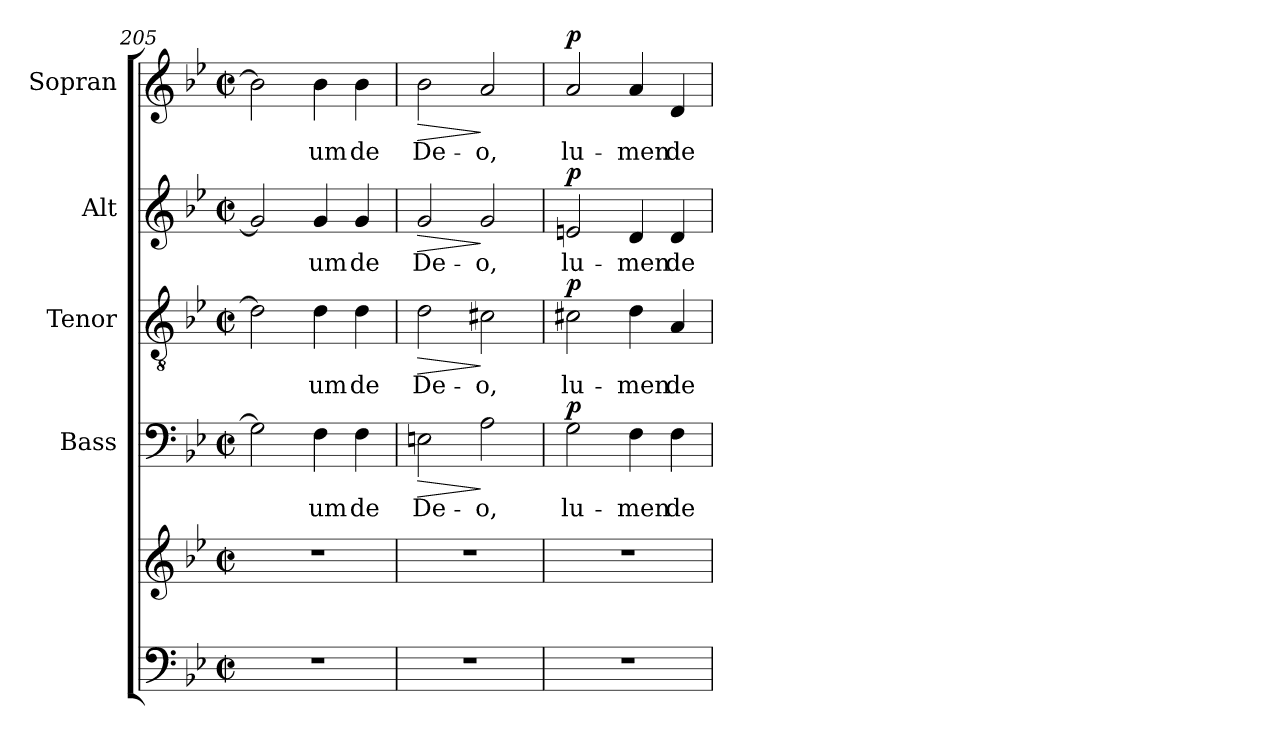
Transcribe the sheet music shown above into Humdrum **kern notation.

**kern	**kern	**kern	**text	**dynam	**kern	**text	**dynam	**kern	**text	**dynam	**kern	**text	**dynam
*part5	*part5	*part4	*part4	*part4	*part3	*part3	*part3	*part2	*part2	*part2	*part1	*part1	*part1
*staff6	*staff5	*staff4	*staff4	*staff4	*staff3	*staff3	*staff3	*staff2	*staff2	*staff2	*staff1	*staff1	*staff1
*	*	*I"Bass	*	*	*I"Tenor	*	*	*I"Alt	*	*	*I"Sopran	*	*
*	*	*I'B.	*	*	*I'T.	*	*	*I'A.	*	*	*I'S.	*	*
*clefF4	*clefG2	*clefF4	*	*	*clefGv2	*	*	*clefG2	*	*	*clefG2	*	*
*k[b-e-]	*k[b-e-]	*k[b-e-]	*	*	*k[b-e-]	*	*	*k[b-e-]	*	*	*k[b-e-]	*	*
*B-:	*B-:	*B-:	*	*	*B-:	*	*	*B-:	*	*	*B-:	*	*
*M2/2	*M2/2	*M2/2	*	*	*M2/2	*	*	*M2/2	*	*	*M2/2	*	*
*met(c|)	*met(c|)	*met(c|)	*	*	*met(c|)	*	*	*met(c|)	*	*	*met(c|)	*	*
=205	=205	=205	=205	=205	=205	=205	=205	=205	=205	=205	=205	=205	=205
1r	1r	2G\]	.	.	2d\]	.	.	2g/]	.	.	2b-\]	.	.
!	!	!	!LO:LY:b	!	!	!LO:LY:b	!	!	!LO:LY:b	!	!	!LO:LY:b	!
.	.	4F\	-um	.	4d\	-um	.	4g/	-um	.	4b-\	-um	.
!	!	!	!LO:LY:b	!	!	!LO:LY:b	!	!	!LO:LY:b	!	!	!LO:LY:b	!
.	.	4F\	de	.	4d\	de	.	4g/	de	.	4b-\	de	.
=206	=206	=206	=206	=206	=206	=206	=206	=206	=206	=206	=206	=206	=206
!	!	!	!LO:LY:b	!LO:HP:b	!	!LO:LY:b	!LO:HP:b	!	!LO:LY:b	!LO:HP:b	!	!LO:LY:b	!LO:HP:b
1r	1r	2En\	De-	>	2d\	De-	>	2g/	De-	>	2b-\	De-	>
!	!	!	!LO:LY:b	!	!	!LO:LY:b	!	!	!LO:LY:b	!	!	!LO:LY:b	!
.	.	2A\	-o,	]	2c#X\	-o,	]	2g/	-o,	]	2a/	-o,	]
=207	=207	=207	=207	=207	=207	=207	=207	=207	=207	=207	=207	=207	=207
!	!	!	!LO:LY:b	!LO:DY:a	!	!LO:LY:b	!LO:DY:a	!	!LO:LY:b	!LO:DY:a	!	!LO:LY:b	!LO:DY:a
1r	1r	2G\	lu-	p	2c#X\	lu-	p	2en/	lu-	p	2a/	lu-	p
!	!	!	!LO:LY:b	!	!	!LO:LY:b	!	!	!LO:LY:b	!	!	!LO:LY:b	!
.	.	4F\	-men	.	4d\	-men	.	4d/	-men	.	4a/	-men	.
!	!	!	!LO:LY:b	!	!	!LO:LY:b	!	!	!LO:LY:b	!	!	!LO:LY:b	!
.	.	4F\	de	.	4A/	de	.	4d/	de	.	4d/	de	.
=	=	=	=	=	=	=	=	=	=	=	=	=	=
*-	*-	*-	*-	*-	*-	*-	*-	*-	*-	*-	*-	*-	*-
